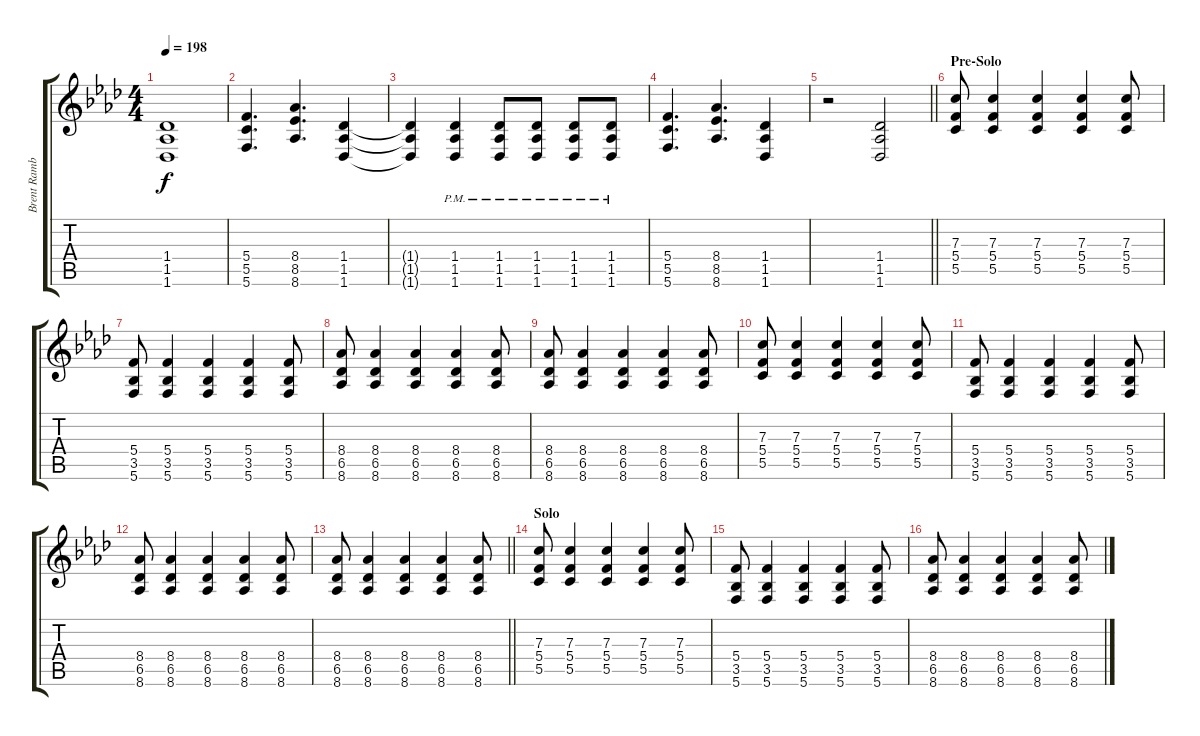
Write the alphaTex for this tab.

\track ("Brent Rambler [Guitar]" "Brent Ramb") {instrument distortionguitar}
\staff {score tabs}
\tuning (D4 A3 F3 C3 G2 C2) {hide}
\ts (4 4)
\tempo 198
\clef g2
\ks fminor
(1.4{t} 1.5{t} 1.6{t}).1{dy f} |
(5.4 5.5 5.6).4{d} (8.4 8.5 8.6).4{d} (1.4 1.5 1.6).4 |
(1.4{t} 1.5{t} 1.6{t}).4 (1.4{pm} 1.5{pm} 1.6{pm}).4 (1.4{pm} 1.5{pm} 1.6{pm}).8 (1.4{pm} 1.5{pm} 1.6{pm}).8 (1.4{pm} 1.5{pm} 1.6{pm}).8 (1.4{pm} 1.5{pm} 1.6{pm}).8 |
(5.4 5.5 5.6).4{d} (8.4 8.5 8.6).4{d} (1.4 1.5 1.6).4 |
\barLineRight lightlight
r.2 (1.4 1.5 1.6).2 |
\section ("" "Pre-Solo")
(7.3 5.4 5.5).8 (7.3 5.4 5.5).4 (7.3 5.4 5.5).4 (7.3 5.4 5.5).4 (7.3 5.4 5.5).8 |
(5.4 3.5 5.6).8 (5.4 3.5 5.6).4 (5.4 3.5 5.6).4 (5.4 3.5 5.6).4 (5.4 3.5 5.6).8 |
(8.4 6.5 8.6).8 (8.4 6.5 8.6).4 (8.4 6.5 8.6).4 (8.4 6.5 8.6).4 (8.4 6.5 8.6).8 |
(8.4 6.5 8.6).8 (8.4 6.5 8.6).4 (8.4 6.5 8.6).4 (8.4 6.5 8.6).4 (8.4 6.5 8.6).8 |
(7.3 5.4 5.5).8 (7.3 5.4 5.5).4 (7.3 5.4 5.5).4 (7.3 5.4 5.5).4 (7.3 5.4 5.5).8 |
(5.4 3.5 5.6).8 (5.4 3.5 5.6).4 (5.4 3.5 5.6).4 (5.4 3.5 5.6).4 (5.4 3.5 5.6).8 |
(8.4 6.5 8.6).8 (8.4 6.5 8.6).4 (8.4 6.5 8.6).4 (8.4 6.5 8.6).4 (8.4 6.5 8.6).8 |
\barLineRight lightlight
(8.4 6.5 8.6).8 (8.4 6.5 8.6).4 (8.4 6.5 8.6).4 (8.4 6.5 8.6).4 (8.4 6.5 8.6).8 |
\section ("" "Solo")
(7.3 5.4 5.5).8 (7.3 5.4 5.5).4 (7.3 5.4 5.5).4 (7.3 5.4 5.5).4 (7.3 5.4 5.5).8 |
(5.4 3.5 5.6).8 (5.4 3.5 5.6).4 (5.4 3.5 5.6).4 (5.4 3.5 5.6).4 (5.4 3.5 5.6).8 |
(8.4 6.5 8.6).8 (8.4 6.5 8.6).4 (8.4 6.5 8.6).4 (8.4 6.5 8.6).4 (8.4 6.5 8.6).8
